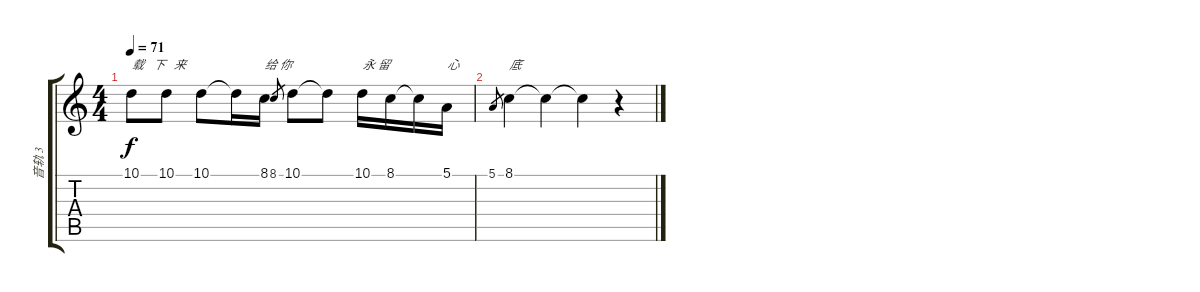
\track ("音轨 3" "音轨 3") {instrument violin}
\staff {score tabs}
\tuning (E4 B3 G3 D3 A2 E2) {hide}
\ts (4 4)
\tempo 71
\clef g2
\ks c
10.1.8{txt "载   下   来" dy f} 10.1.8 10.1.8 10.1{t}.16 8.1.16{txt "给 你"} 8.1.8{gr} 10.1.8 10.1{t}.8 10.1.16{txt "永 留"} 8.1.16 8.1{t}.16 5.1.16{txt "心"} |
5.1.8{gr} 8.1.4{txt "底"} 8.1{t}.4 8.1{t}.4 r.4
